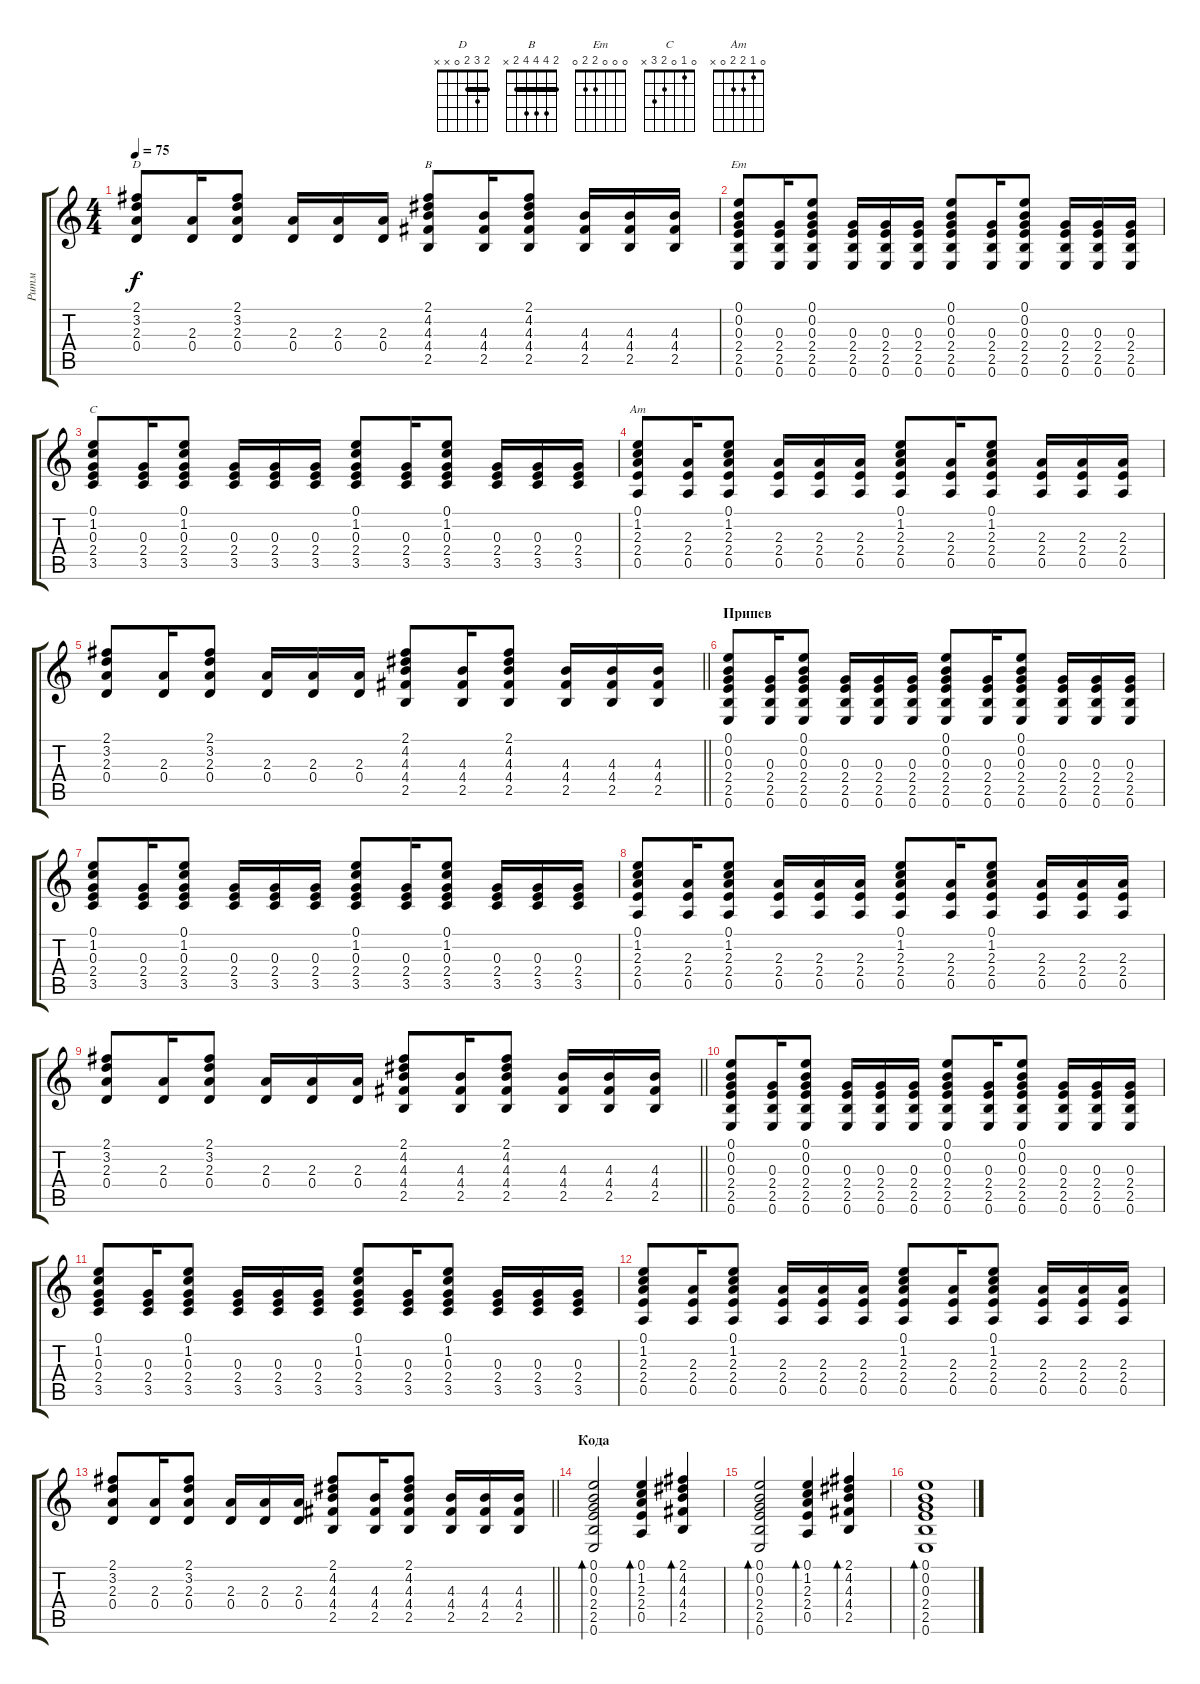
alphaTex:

\track ("Ритм" "Ритм") {instrument acousticguitarsteel}
\staff {score tabs}
\tuning (E4 B3 G3 D3 A2 E2) {hide}
\chord ("D" 2 3 2 0 x x) {barre 2}
\chord ("B" 2 4 4 4 2 x) {barre 2}
\chord ("Em" 0 0 0 2 2 0)
\chord ("C" 0 1 0 2 3 x)
\chord ("Am" 0 1 2 2 0 x)
\ts (4 4)
\tempo 75
\clef g2
\ks c
(2.1 3.2 2.3 0.4).8{ch "D" dy f} (2.3 0.4).16 (2.1 3.2 2.3 0.4).8 (2.3 0.4).16 (2.3 0.4).16 (2.3 0.4).16 (2.1 4.2 4.3 4.4 2.5).8{ch "B"} (4.3 4.4 2.5).16 (2.1 4.2 4.3 4.4 2.5).8 (4.3 4.4 2.5).16 (4.3 4.4 2.5).16 (4.3 4.4 2.5).16 |
(0.1 0.2 0.3 2.4 2.5 0.6).8{ch "Em"} (0.3 2.4 2.5 0.6).16 (0.1 0.2 0.3 2.4 2.5 0.6).8 (0.3 2.4 2.5 0.6).16 (0.3 2.4 2.5 0.6).16 (0.3 2.4 2.5 0.6).16 (0.1 0.2 0.3 2.4 2.5 0.6).8 (0.3 2.4 2.5 0.6).16 (0.1 0.2 0.3 2.4 2.5 0.6).8 (0.3 2.4 2.5 0.6).16 (0.3 2.4 2.5 0.6).16 (0.3 2.4 2.5 0.6).16 |
(0.1 1.2 0.3 2.4 3.5).8{ch "C"} (0.3 2.4 3.5).16 (0.1 1.2 0.3 2.4 3.5).8 (0.3 2.4 3.5).16 (0.3 2.4 3.5).16 (0.3 2.4 3.5).16 (0.1 1.2 0.3 2.4 3.5).8 (0.3 2.4 3.5).16 (0.1 1.2 0.3 2.4 3.5).8 (0.3 2.4 3.5).16 (0.3 2.4 3.5).16 (0.3 2.4 3.5).16 |
(0.1 1.2 2.3 2.4 0.5).8{ch "Am"} (2.3 2.4 0.5).16 (0.1 1.2 2.3 2.4 0.5).8 (2.3 2.4 0.5).16 (2.3 2.4 0.5).16 (2.3 2.4 0.5).16 (0.1 1.2 2.3 2.4 0.5).8 (2.3 2.4 0.5).16 (0.1 1.2 2.3 2.4 0.5).8 (2.3 2.4 0.5).16 (2.3 2.4 0.5).16 (2.3 2.4 0.5).16 |
\barLineRight lightlight
(2.1 3.2 2.3 0.4).8 (2.3 0.4).16 (2.1 3.2 2.3 0.4).8 (2.3 0.4).16 (2.3 0.4).16 (2.3 0.4).16 (2.1 4.2 4.3 4.4 2.5).8 (4.3 4.4 2.5).16 (2.1 4.2 4.3 4.4 2.5).8 (4.3 4.4 2.5).16 (4.3 4.4 2.5).16 (4.3 4.4 2.5).16 |
\section ("" "Припев")
(0.1 0.2 0.3 2.4 2.5 0.6).8 (0.3 2.4 2.5 0.6).16 (0.1 0.2 0.3 2.4 2.5 0.6).8 (0.3 2.4 2.5 0.6).16 (0.3 2.4 2.5 0.6).16 (0.3 2.4 2.5 0.6).16 (0.1 0.2 0.3 2.4 2.5 0.6).8 (0.3 2.4 2.5 0.6).16 (0.1 0.2 0.3 2.4 2.5 0.6).8 (0.3 2.4 2.5 0.6).16 (0.3 2.4 2.5 0.6).16 (0.3 2.4 2.5 0.6).16 |
(0.1 1.2 0.3 2.4 3.5).8 (0.3 2.4 3.5).16 (0.1 1.2 0.3 2.4 3.5).8 (0.3 2.4 3.5).16 (0.3 2.4 3.5).16 (0.3 2.4 3.5).16 (0.1 1.2 0.3 2.4 3.5).8 (0.3 2.4 3.5).16 (0.1 1.2 0.3 2.4 3.5).8 (0.3 2.4 3.5).16 (0.3 2.4 3.5).16 (0.3 2.4 3.5).16 |
(0.1 1.2 2.3 2.4 0.5).8 (2.3 2.4 0.5).16 (0.1 1.2 2.3 2.4 0.5).8 (2.3 2.4 0.5).16 (2.3 2.4 0.5).16 (2.3 2.4 0.5).16 (0.1 1.2 2.3 2.4 0.5).8 (2.3 2.4 0.5).16 (0.1 1.2 2.3 2.4 0.5).8 (2.3 2.4 0.5).16 (2.3 2.4 0.5).16 (2.3 2.4 0.5).16 |
\barLineRight lightlight
(2.1 3.2 2.3 0.4).8 (2.3 0.4).16 (2.1 3.2 2.3 0.4).8 (2.3 0.4).16 (2.3 0.4).16 (2.3 0.4).16 (2.1 4.2 4.3 4.4 2.5).8 (4.3 4.4 2.5).16 (2.1 4.2 4.3 4.4 2.5).8 (4.3 4.4 2.5).16 (4.3 4.4 2.5).16 (4.3 4.4 2.5).16 |
(0.1 0.2 0.3 2.4 2.5 0.6).8 (0.3 2.4 2.5 0.6).16 (0.1 0.2 0.3 2.4 2.5 0.6).8 (0.3 2.4 2.5 0.6).16 (0.3 2.4 2.5 0.6).16 (0.3 2.4 2.5 0.6).16 (0.1 0.2 0.3 2.4 2.5 0.6).8 (0.3 2.4 2.5 0.6).16 (0.1 0.2 0.3 2.4 2.5 0.6).8 (0.3 2.4 2.5 0.6).16 (0.3 2.4 2.5 0.6).16 (0.3 2.4 2.5 0.6).16 |
(0.1 1.2 0.3 2.4 3.5).8 (0.3 2.4 3.5).16 (0.1 1.2 0.3 2.4 3.5).8 (0.3 2.4 3.5).16 (0.3 2.4 3.5).16 (0.3 2.4 3.5).16 (0.1 1.2 0.3 2.4 3.5).8 (0.3 2.4 3.5).16 (0.1 1.2 0.3 2.4 3.5).8 (0.3 2.4 3.5).16 (0.3 2.4 3.5).16 (0.3 2.4 3.5).16 |
(0.1 1.2 2.3 2.4 0.5).8 (2.3 2.4 0.5).16 (0.1 1.2 2.3 2.4 0.5).8 (2.3 2.4 0.5).16 (2.3 2.4 0.5).16 (2.3 2.4 0.5).16 (0.1 1.2 2.3 2.4 0.5).8 (2.3 2.4 0.5).16 (0.1 1.2 2.3 2.4 0.5).8 (2.3 2.4 0.5).16 (2.3 2.4 0.5).16 (2.3 2.4 0.5).16 |
\barLineRight lightlight
(2.1 3.2 2.3 0.4).8 (2.3 0.4).16 (2.1 3.2 2.3 0.4).8 (2.3 0.4).16 (2.3 0.4).16 (2.3 0.4).16 (2.1 4.2 4.3 4.4 2.5).8 (4.3 4.4 2.5).16 (2.1 4.2 4.3 4.4 2.5).8 (4.3 4.4 2.5).16 (4.3 4.4 2.5).16 (4.3 4.4 2.5).16 |
\section ("" "Кода")
(0.1 0.2 0.3 2.4 2.5 0.6).2{bd 60} (0.1 1.2 2.3 2.4 0.5).4{bd 60} (2.1 4.2 4.3 4.4 2.5).4{bd 60} |
(0.1 0.2 0.3 2.4 2.5 0.6).2{bd 60} (0.1 1.2 2.3 2.4 0.5).4{bd 60} (2.1 4.2 4.3 4.4 2.5).4{bd 60} |
(0.1 0.2 0.3 2.4 2.5 0.6).1{bd 60}
